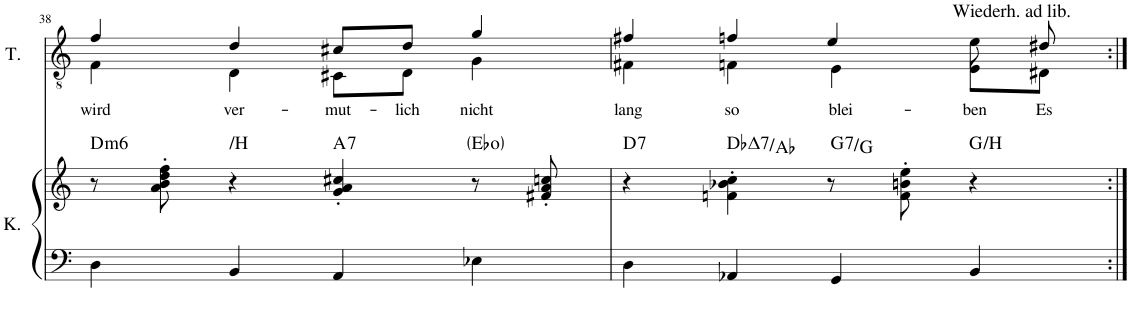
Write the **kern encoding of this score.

**kern	**kern	**harte	**kern	**text
*part2	*part2	*part2	*part1	*part1
*staff3	*staff2	*	*staff1	*staff1
*I"Klavier	*	*	*I"Gesang	*
*I'K.	*	*	*I'G.	*
!!LO:PB:g=z
*clefF4	*clefG2	*	*clefGv2	*
*k[]	*k[]	*	*k[]	*
*M4/4	*M4/4	*	*M4/4	*
=38	=38	=38	=38	=38
!	!	!LO:H:kt=m6	!	!LO:LY:b
*	*	*	*^	*
4D\	8r	D:min6	4f/	4F\	wird
.	8a\' 8b\' 8dd\' 8ff\'	.	.	.	.
!	!	!LO:H:kt=/H	!	!	!LO:LY:b
4BB/	4r	N	4d/	4D\	ver-
!	!	!LO:H:kt=7	!	!	!LO:LY:b
4AA/	4g/' 4a/' 4cc#X/'	A:7	8c#X/L	8C#X\L	-mut-
!	!	!	!	!	!LO:LY:b
.	.	.	8d/J	8D\J	-lich
!	!	!	!	!	!LO:LY:b
4E-X\	8r	Eb:dim	4g/	4G\	nicht
.	8f#X/' 8a/' 8ccn/'	.	.	.	.
=39	=39	=39	=39	=39	=39
!	!	!LO:H:kt=7	!	!	!LO:LY:b
4D\	4r	D:7	4f#X/	4F#X\	lang
!	!	!LO:H:kt=7	!	!	!LO:LY:b
4AA-X/	4fn\' 4b-X\' 4cc\'	Db:maj7/5	4fn/	4Fn\	so
!	!	!LO:H:kt=7	!	!	!LO:LY:b
4GG/	8r	G:7	4e/	4E\	blei-
.	8f\' 8bn\' 8ee\'	.	.	.	.
!	!	!	!	!	!LO:LY:b
4BB/	4r	G:maj	8e\	8E\L	-ben
!	!	!	!LO:TX:a:t=Wiederh. ad lib.	!	!
!	!	!	!	!	!LO:LY:b
.	.	.	8d#X/	8D#X\J	Es
*	*	*	*v	*v	*
=:|!	=:|!	=:|!	=:|!	=:|!
*-	*-	*-	*-	*-
